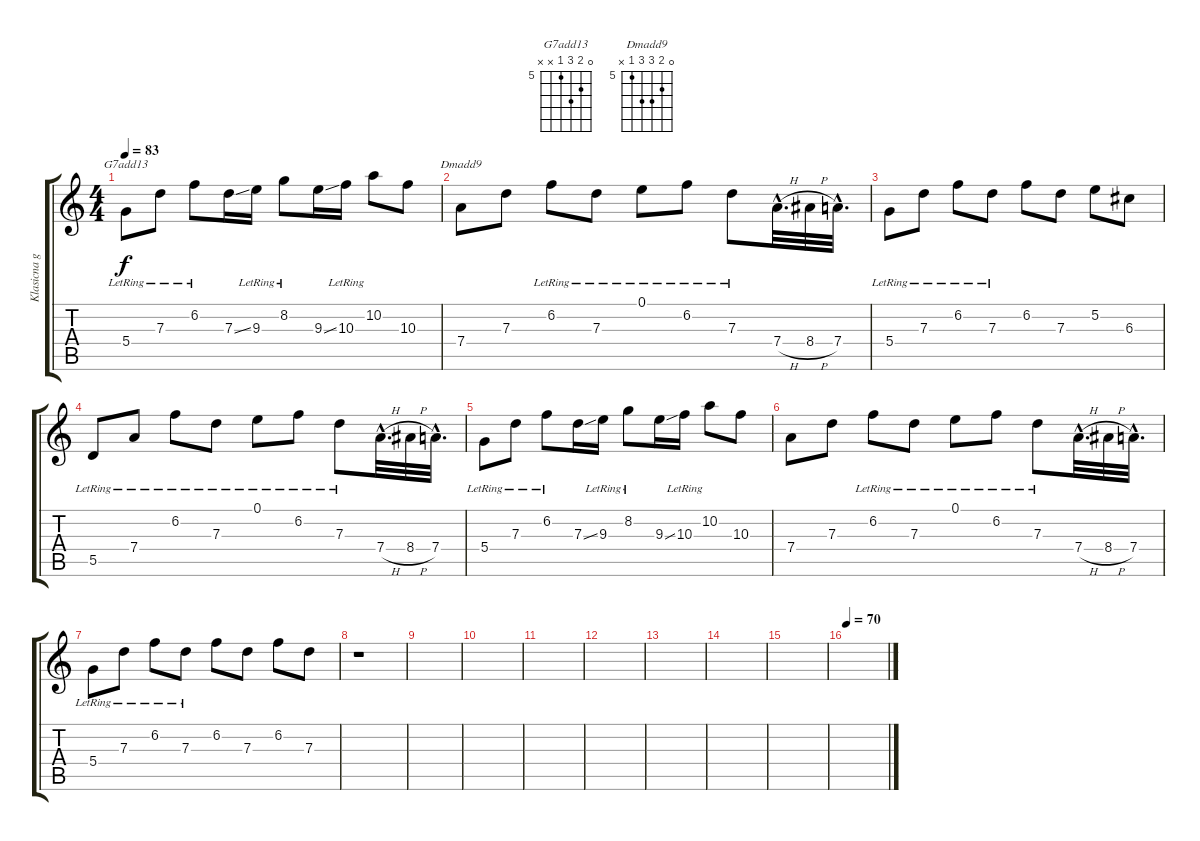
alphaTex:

\track ("Klasicna gitara" "Klasicna g") {instrument acousticguitarnylon}
\staff {score tabs}
\tuning (E4 B3 G3 D3 A2 E2) {hide}
\chord ("G7add13" 0 6 7 5 x x) {firstfret 5}
\chord ("Dmadd9" 0 6 7 7 5 x) {firstfret 5}
\ts (4 4)
\tempo 83
\clef g2
\ks c
5.4{lr}.8{ch "G7add13" dy f} 7.3{lr}.8 6.2{lr}.8 7.3{ss}.16 9.3{lr}.16 8.2{lr}.8 9.3{ss}.16 10.3{lr}.16 10.2{lr}.8 10.3.8 |
7.4.8{ch "Dmadd9"} 7.3.8 6.2{lr}.8 7.3{lr}.8 0.1{lr}.8 6.2{lr}.8 7.3{lr}.8 7.4{h hac}.32{d} 8.4{h}.32 7.4{hac}.32{d} |
5.4{lr}.8 7.3{lr}.8 6.2{lr}.8 7.3{lr}.8 6.2.8 7.3.8 5.2.8 6.3.8 |
5.5{lr}.8 7.4{lr}.8 6.2{lr}.8 7.3{lr}.8 0.1{lr}.8 6.2{lr}.8 7.3{lr}.8 7.4{h hac}.32{d} 8.4{h}.32 7.4{hac}.32{d} |
5.4{lr}.8 7.3{lr}.8 6.2{lr}.8 7.3{ss}.16 9.3{lr}.16 8.2{lr}.8 9.3{ss}.16 10.3{lr}.16 10.2{lr}.8 10.3.8 |
7.4.8 7.3.8 6.2{lr}.8 7.3{lr}.8 0.1{lr}.8 6.2{lr}.8 7.3{lr}.8 7.4{h hac}.32{d} 8.4{h}.32 7.4{hac}.32{d} |
5.4{lr}.8 7.3{lr}.8 6.2{lr}.8 7.3{lr}.8 6.2.8 7.3.8 6.2.8 7.3.8 |
r.1 |
|
|
|
|
|
|
|
\tempo 70
